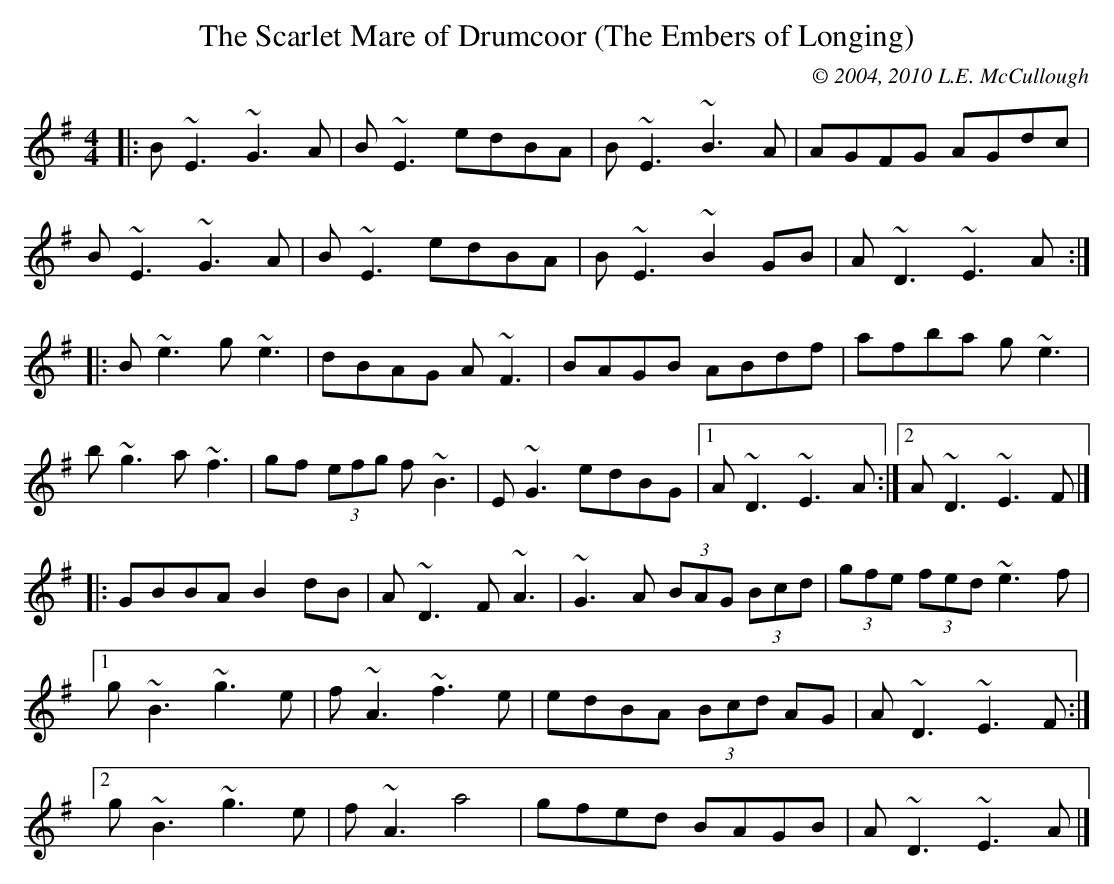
X:1
T:The Scarlet Mare of Drumcoor (The Embers of Longing)
C:© 2004, 2010 L.E. McCullough
M:4/4
L:1/8
K:Eminor
|:B~E3 ~G3A|B~E3 edBA|B~E3 ~B3A|AGFG AGdc|
B~E3 ~G3A|B~E3 edBA|B~E3 ~B2GB|A~D3 ~E3A:|
|:B~e3 g~e3|dBAG A~F3|BAGB ABdf|afba g~e3|
b~g3 a~f3|gf (3efg f~B3|E~G3 edBG|1 A~D3 ~E3A:|2  A~D3 ~E3F|]
|:GBBA B2dB|A~D3 F~A3|~G3A (3BAG (3Bcd|(3gfe (3fed ~e3f|
[1 g~B3 ~g3e|f~A3 ~f3e|edBA (3Bcd AG|A~D3 ~E3F:|
[2 g~B3 ~g3e|f~A3 a4|gfed BAGB|A~D3 ~E3A|]
